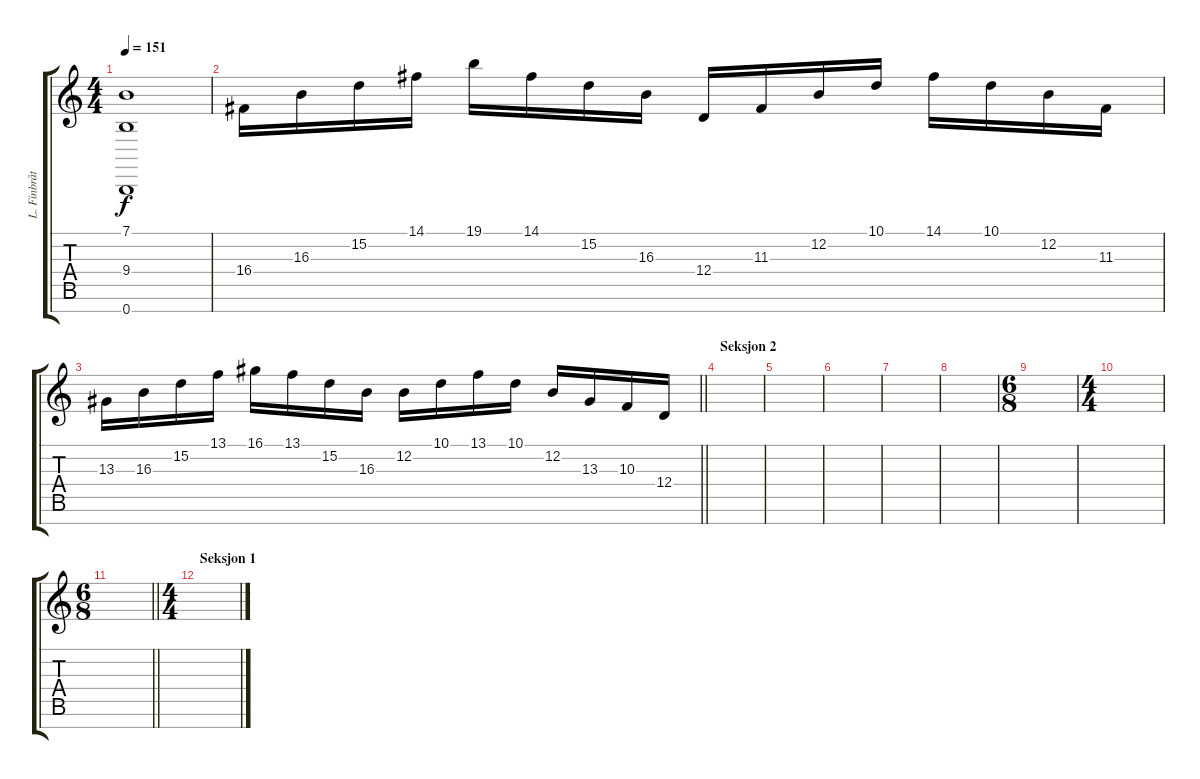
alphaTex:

\track ("L. Finbråten" "L. Finbråt") {instrument acousticgrandpiano}
\staff {score tabs}
\tuning (E4 B3 G3 D3 A2 E2 B1) {hide}
\ts (4 4)
\tempo 151
\clef g2
\ks c
(7.1{t} 9.4{t} 0.7{t}).1{dy f} |
16.4.16{instrument acousticgrandpiano} 16.3.16 15.2.16 14.1.16 19.1.16 14.1.16 15.2.16 16.3.16 12.4.16 11.3.16 12.2.16 10.1.16 14.1.16 10.1.16 12.2.16 11.3.16 |
\barLineRight lightlight
13.3.16 16.3.16 15.2.16 13.1.16 16.1.16 13.1.16 15.2.16 16.3.16 12.2.16 10.1.16 13.1.16 10.1.16 12.2.16 13.3.16 10.3.16 12.4.16 |
\section ("" "Seksjon 2")
|
|
|
|
|
\ts (6 8)
|
\ts (4 4)
|
\ts (6 8)
\barLineRight lightlight
|
\ts (4 4)
\section ("" "Seksjon 1")
